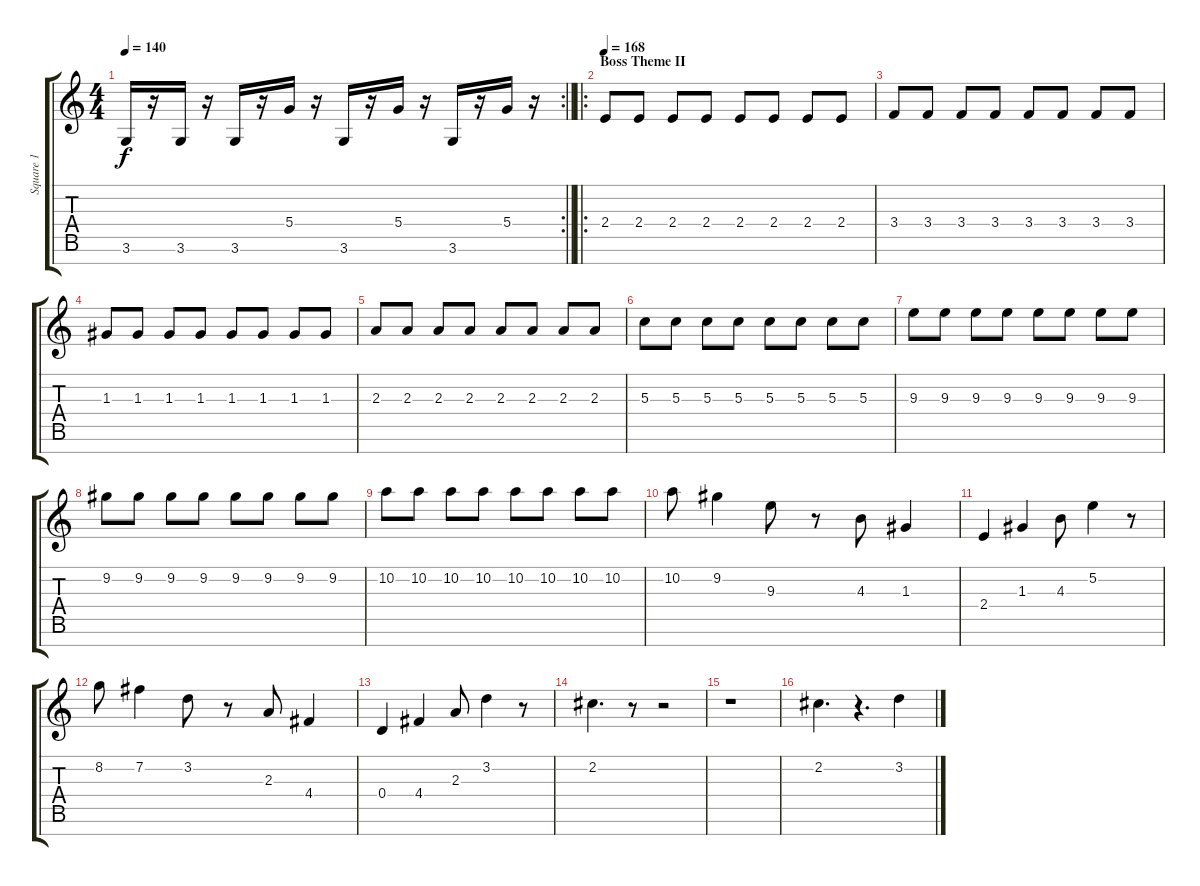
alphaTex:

\track ("Square 1" "Square 1") {instrument overdrivenguitar}
\staff {score tabs}
\tuning (E4 B3 G3 D3 A2 E2 B1) {hide}
\rc 2
\ts (4 4)
\tempo 140
\clef g2
\barLineRight lightlight
\ks c
3.6.16{dy f} r.16 3.6.16 r.16 3.6.16 r.16 5.4.16 r.16 3.6.16 r.16 5.4.16 r.16 3.6.16 r.16 5.4.16 r.16 |
\ro
\section ("" "Boss Theme II")
\tempo 168
2.4.8{volume 13 instrument overdrivenguitar} 2.4.8 2.4.8 2.4.8 2.4.8 2.4.8 2.4.8 2.4.8 |
3.4.8 3.4.8 3.4.8 3.4.8 3.4.8 3.4.8 3.4.8 3.4.8 |
1.3.8 1.3.8 1.3.8 1.3.8 1.3.8 1.3.8 1.3.8 1.3.8 |
2.3.8 2.3.8 2.3.8 2.3.8 2.3.8 2.3.8 2.3.8 2.3.8 |
5.3.8 5.3.8 5.3.8 5.3.8 5.3.8 5.3.8 5.3.8 5.3.8 |
9.3.8 9.3.8 9.3.8 9.3.8 9.3.8 9.3.8 9.3.8 9.3.8 |
9.2.8 9.2.8 9.2.8 9.2.8 9.2.8 9.2.8 9.2.8 9.2.8 |
10.2.8 10.2.8 10.2.8 10.2.8 10.2.8 10.2.8 10.2.8 10.2.8 |
10.2.8 9.2.4 9.3.8 r.8 4.3.8 1.3.4 |
2.4.4 1.3.4 4.3.8 5.2.4 r.8 |
8.2.8 7.2.4 3.2.8 r.8 2.3.8 4.4.4 |
0.4.4 4.4.4 2.3.8 3.2.4 r.8 |
2.2.4{d} r.8 r.2 |
r.1 |
2.2.4{d} r.4{d} 3.2.4
